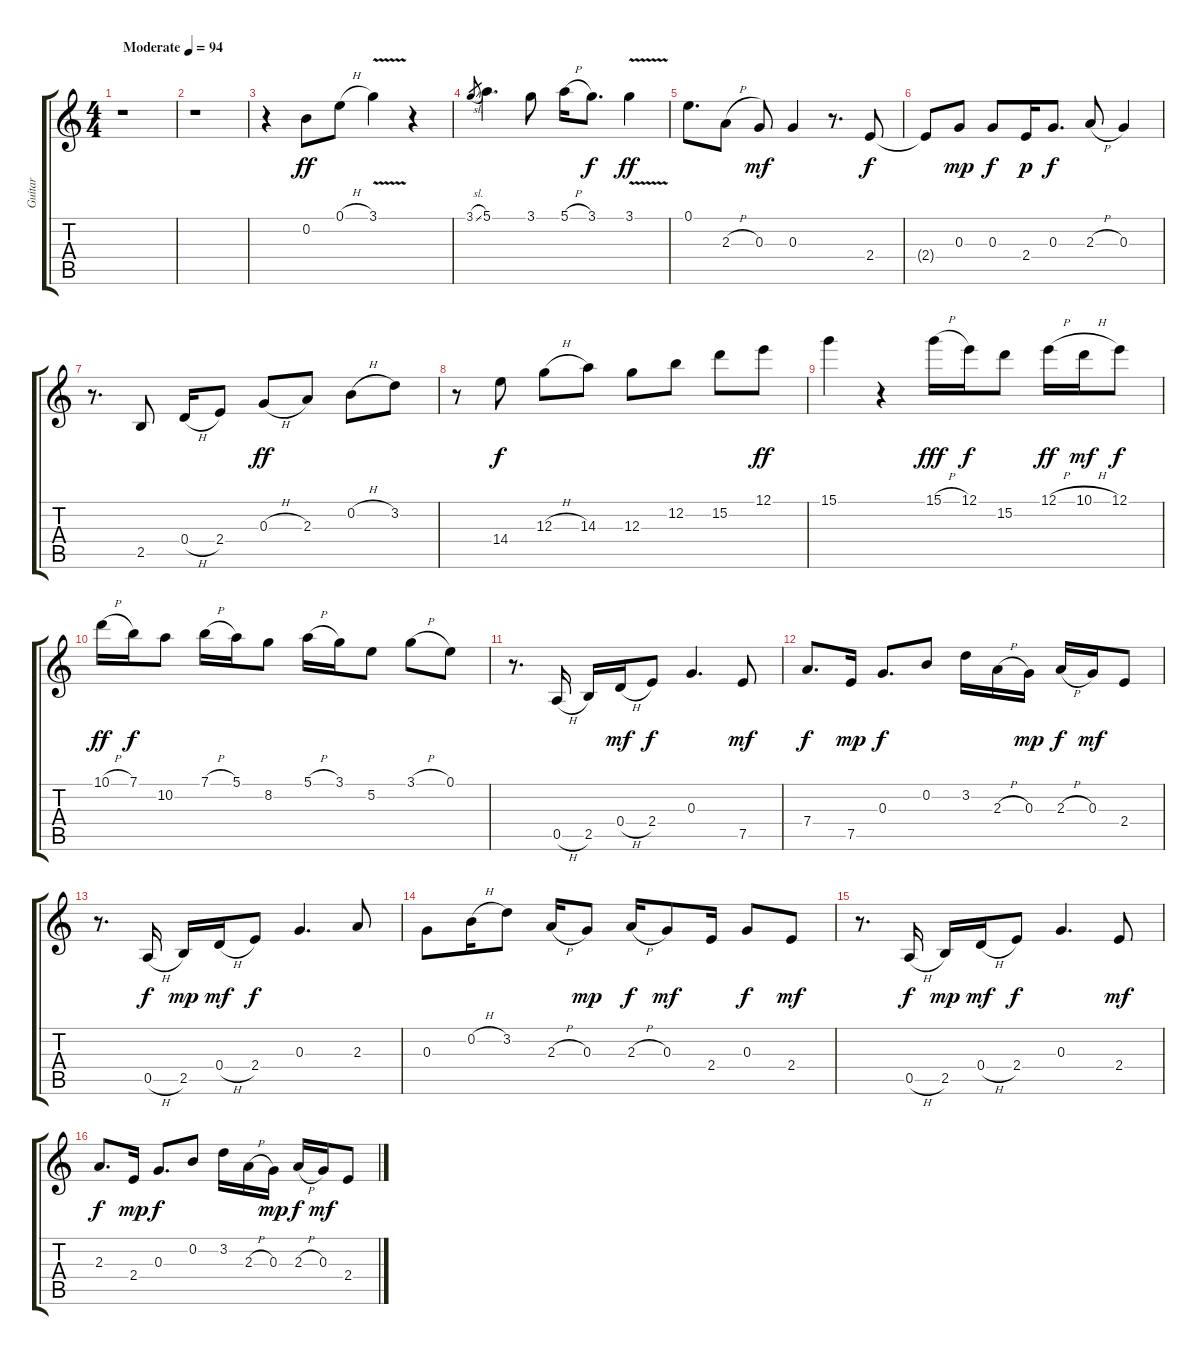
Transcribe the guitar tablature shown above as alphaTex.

\track ("Guitar" "Guitar") {instrument overdrivenguitar}
\staff {score tabs}
\tuning (E4 B3 G3 D3 A2 E2) {hide}
\ts (4 4)
\tempo (94 "Moderate")
\clef g2
\ks c
r.1{dy ff instrument overdrivenguitar} |
r.1 |
r.4 0.2.8 0.1{h}.8 3.1{v}.4 r.4 |
3.1{sl}.8{gr} 5.1.4{d} 3.1.8 5.1{h}.16 3.1.8{d dy f} 3.1{v}.4{dy ff} |
0.1.8{d} 2.3{h}.8 0.3.8{dy mf} 0.3.4 r.8{d} 2.4.8{dy f} |
2.4{t}.8 0.3.8{dy mp} 0.3.8{dy f} 2.4.16{dy p} 0.3.8{d dy f} 2.3{h}.8 0.3.4 |
r.8{d} 2.5.8 0.4{h}.16 2.4.8 0.3{h}.8{dy ff} 2.3.8 0.2{h}.8 3.2.8 |
r.8 14.4.8{dy f} 12.3{h}.8 14.3.8 12.3.8 12.2.8 15.2.8 12.1.8{dy ff} |
15.1.4 r.4 15.1{h}.16{dy fff} 12.1.16{dy f} 15.2.8 12.1{h}.16{dy ff} 10.1{h}.16{dy mf} 12.1.8{dy f} |
10.1{h}.16{dy ff} 7.1.16{dy f} 10.2.8 7.1{h}.16 5.1.16 8.2.8 5.1{h}.16 3.1.16 5.2.8 3.1{h}.8 0.1.8 |
r.8{d} 0.5{h}.16 2.5.16 0.4{h}.16{dy mf} 2.4.8{dy f} 0.3.4{d} 7.5.8{dy mf} |
7.4.8{d dy f} 7.5.16{dy mp} 0.3.8{d dy f} 0.2.8 3.2.16 2.3{h}.16 0.3.16{dy mp} 2.3{h}.16{dy f} 0.3.16{dy mf} 2.4.8 |
r.8{d} 0.5{h}.16{dy f} 2.5.16{dy mp} 0.4{h}.16{dy mf} 2.4.8{dy f} 0.3.4{d} 2.3.8 |
0.3.8 0.2{h}.16 3.2.8 2.3{h}.16 0.3.8{dy mp} 2.3{h}.16{dy f} 0.3.8{dy mf} 2.4.16 0.3.8{dy f} 2.4.8{dy mf} |
r.8{d} 0.5{h}.16{dy f} 2.5.16{dy mp} 0.4{h}.16{dy mf} 2.4.8{dy f} 0.3.4{d} 2.4.8{dy mf} |
2.3.8{d dy f} 2.4.16{dy mp} 0.3.8{d dy f} 0.2.8 3.2.16 2.3{h}.16 0.3.16{dy mp} 2.3{h}.16{dy f} 0.3.16{dy mf} 2.4.8
